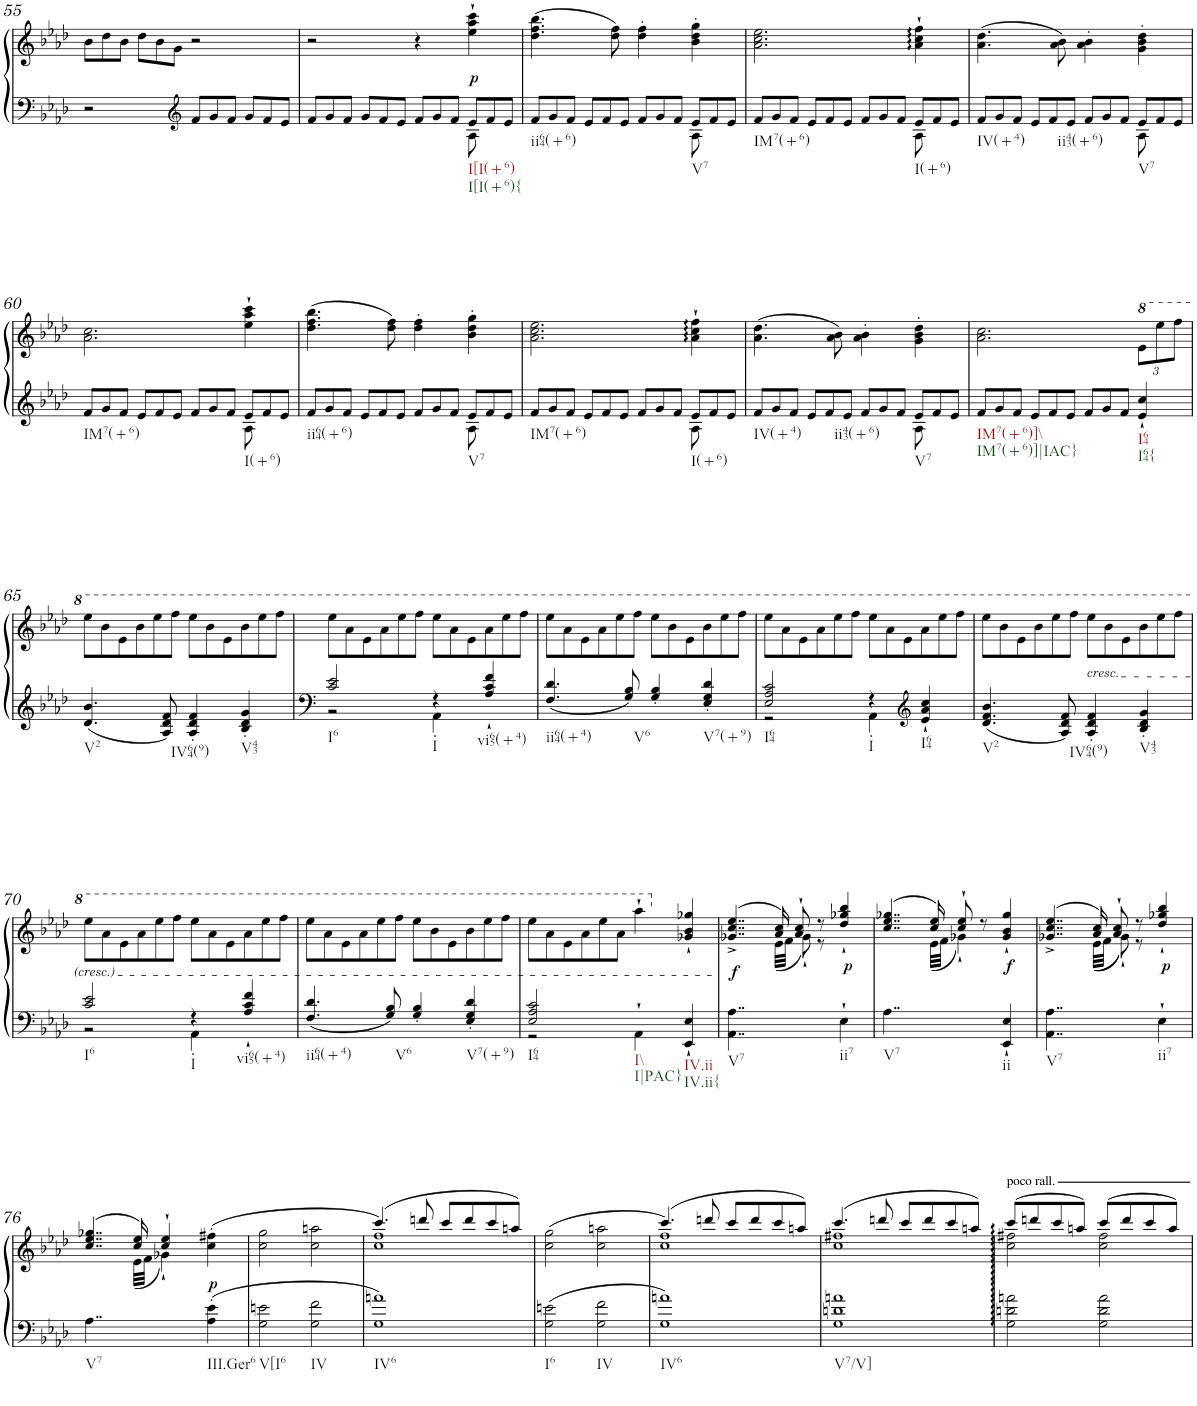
**kern	**kern	**dynam
*part1	*part1	*part1
*staff2	*staff1	*staff1/2
*I"Piano	*	*
*I'Pno.	*	*
!!LO:PB:g=z
*clefG2	*clefG2	*
*k[b-e-a-d-]	*k[b-e-a-d-]	*
*M4/4	*M4/4	*
*met(c)	*met(c)	*
*	*Xtuplet	*
=55	=55	=55
2r	12b-\L	.
.	12dd-\	.
.	12b-\J	.
.	12dd-\L	.
.	12b-\	.
.	12g\J	.
*clefG2	*	*
*Xtuplet	*	*
12f/L	2r	.
12g/	.	.
12f/J	.	.
12g/L	.	.
12f/	.	.
12e-/J	.	.
=56	=56	=56
*^	*	*
12f/L	2.ryy	2r	.
12g/	.	.	.
12f/J	.	.	.
12g/L	.	.	.
12f/	.	.	.
12e-/J	.	.	.
12f/L	.	4r	.
12g/	.	.	.
12f/J	.	.	.
!LO:TX:b:t=I[I(+6)	!	!	!
!LO:TX:b:t=I[I(+6){	!	!	!
!	!	!	!LO:DY:b
12e-/L	8A-\	4ee-\` 4aa-\` 4ccc\`	p
12f/	.	.	.
.	8ryy	.	.
12e-/J	.	.	.
=57	=57	=57	=57
!LO:TX:b:t=ii64(+6)	!	!	!
12f/L	2.ryy	(4.dd-\ 4.ff\ 4.bb-\	.
12g/	.	.	.
12f/J	.	.	.
12e-/L	.	.	.
12f/	.	.	.
.	.	8dd-\ 8ff\)	.
12e-/J	.	.	.
12f/L	.	4dd-\' 4ff\'	.
12g/	.	.	.
12f/J	.	.	.
!LO:TX:b:t=V7	!	!	!
12e-/L	8A-\	4b-\' 4dd-\' 4gg\'	.
12f/	.	.	.
.	8ryy	.	.
12e-/J	.	.	.
=58	=58	=58	=58
!LO:TX:b:t=IM7(+6)	!	!	!
12f/L	2.ryy	2.a-\ 2.cc\ 2.ee-\	.
12g/	.	.	.
12f/J	.	.	.
12e-/L	.	.	.
12f/	.	.	.
12e-/J	.	.	.
12f/L	.	.	.
12g/	.	.	.
12f/J	.	.	.
!LO:TX:b:t=I(+6)	!	!	!
12e-/L	8A-\	4a-\` 4cc\` 4ff\`	.
12f/	.	.	.
.	8ryy	.	.
12e-/J	.	.	.
=59	=59	=59	=59
!LO:TX:b:t=IV(+4)	!	!	!
12f/L	2.ryy	(4.a-\ 4.dd-\	.
12g/	.	.	.
12f/J	.	.	.
12e-/L	.	.	.
!LO:TX:b:t=ii43(+6)	!	!	!
12f/	.	.	.
.	.	8a-\ 8b-\)	.
12e-/J	.	.	.
12f/L	.	4a-\' 4b-\'	.
12g/	.	.	.
12f/J	.	.	.
!LO:TX:b:t=V7	!	!	!
12e-/L	8A-\	4g\' 4b-\' 4dd-\'	.
12f/	.	.	.
.	8ryy	.	.
12e-/J	.	.	.
!!LO:LB:g=z
=60	=60	=60	=60
!LO:TX:b:t=IM7(+6)	!	!	!
12f/L	2.ryy	2.a-\ 2.cc\	.
12g/	.	.	.
12f/J	.	.	.
12e-/L	.	.	.
12f/	.	.	.
12e-/J	.	.	.
12f/L	.	.	.
12g/	.	.	.
12f/J	.	.	.
!LO:TX:b:t=I(+6)	!	!	!
12e-/L	8A-\	4ee-\` 4aa-\` 4ccc\`	.
12f/	.	.	.
.	8ryy	.	.
12e-/J	.	.	.
=61	=61	=61	=61
!LO:TX:b:t=ii64(+6)	!	!	!
12f/L	2.ryy	(4.dd-\ 4.ff\ 4.bb-\	.
12g/	.	.	.
12f/J	.	.	.
12e-/L	.	.	.
12f/	.	.	.
.	.	8dd-\ 8ff\)	.
12e-/J	.	.	.
12f/L	.	4dd-\' 4ff\'	.
12g/	.	.	.
12f/J	.	.	.
!LO:TX:b:t=V7	!	!	!
12e-/L	8A-\	4b-\' 4dd-\' 4gg\'	.
12f/	.	.	.
.	8ryy	.	.
12e-/J	.	.	.
=62	=62	=62	=62
!LO:TX:b:t=IM7(+6)	!	!	!
12f/L	2.ryy	2.a-\ 2.cc\ 2.ee-\	.
12g/	.	.	.
12f/J	.	.	.
12e-/L	.	.	.
12f/	.	.	.
12e-/J	.	.	.
12f/L	.	.	.
12g/	.	.	.
12f/J	.	.	.
!LO:TX:b:t=I(+6)	!	!	!
12e-/L	8A-\	4a-\` 4cc\` 4ff\`	.
12f/	.	.	.
.	8ryy	.	.
12e-/J	.	.	.
=63	=63	=63	=63
!LO:TX:b:t=IV(+4)	!	!	!
12f/L	2.ryy	(4.a-\ 4.dd-\	.
12g/	.	.	.
12f/J	.	.	.
12e-/L	.	.	.
!LO:TX:b:t=ii43(+6)	!	!	!
12f/	.	.	.
.	.	8a-\ 8b-\)	.
12e-/J	.	.	.
12f/L	.	4a-\' 4b-\'	.
12g/	.	.	.
12f/J	.	.	.
!LO:TX:b:t=V7	!	!	!
12e-/L	8A-\	4g\' 4b-\' 4dd-\'	.
12f/	.	.	.
.	8ryy	.	.
12e-/J	.	.	.
*v	*v	*	*
=64	=64	=64
!LO:TX:b:t=IM7(+6)]\\	!	!
!LO:TX:b:t=IM7(+6)]|IAC}	!	!
12f/L	2.a-\ 2.cc\	.
12g/	.	.
12f/J	.	.
12e-/L	.	.
12f/	.	.
12e-/J	.	.
12f/L	.	.
12g/	.	.
12f/J	.	.
*	*tuplet	*
*	*Xbrackettup	*
!LO:TX:b:t=I64	!	!
!LO:TX:b:t=I64{	!	!
4e-/` 4cc/`	12ee-\L	.
.	12eee-\	.
.	12fff\J	.
!!LO:LB:g=z
=65	=65	=65
*	*Xtuplet	*
!LO:TX:b:t=V2	!	!
4.d-/ 4.b-/	12eee-\L	.
.	12bb-\	.
.	12ee-\	.
.	12bb-\	.
.	12eee-\	.
!LO:TX:b:t=IV64(9)	!	!
8A-/ 8d-/ 8f/	.	.
.	12fff\J	.
4A-/' 4d-/' 4f/'	12eee-\L	.
.	12bb-\	.
.	12ee-\	.
!LO:TX:b:t=V43	!	!
4B-/' 4d-/' 4g/'	12bb-\	.
.	12eee-\	.
.	12fff\J	.
=66	=66	=66
*^	*	*
!LO:TX:b:t=I6	!	!	!
2c/ 2e-/	2r	12eee-\L	.
.	.	12aa-\	.
.	.	12ee-\	.
.	.	12aa-\	.
.	.	12eee-\	.
.	.	12fff\J	.
!LO:TX:b:t=I	!	!	!
4r	4AA-'\	12eee-\L	.
.	.	12aa-\	.
.	.	12ee-\	.
!LO:TX:b:t=vi65(+4)	!	!	!
4A-/` 4c/` 4f/`	4ryy	12aa-\	.
.	.	12eee-\	.
.	.	12fff\J	.
*v	*v	*	*
=67	=67	=67
!LO:TX:b:t=ii64(+4)	!	!
4.F/ 4.d-/	12eee-\L	.
.	12aa-\	.
.	12ee-\	.
.	12aa-\	.
.	12eee-\	.
!LO:TX:b:t=V6	!	!
8G/ 8B-/	.	.
.	12fff\J	.
4G/' 4B-/'	12eee-\L	.
.	12bb-\	.
.	12ee-\	.
!LO:TX:b:t=V7(+9)	!	!
4E-/' 4G/' 4d-/'	12bb-\	.
.	12eee-\	.
.	12fff\J	.
=68	=68	=68
*^	*	*
!LO:TX:b:t=I64	!	!	!
2E-/ 2A-/ 2c/	2r	12eee-\L	.
.	.	12aa-\	.
.	.	12ee-\	.
.	.	12aa-\	.
.	.	12eee-\	.
.	.	12fff\J	.
!LO:TX:b:t=I	!	!	!
4r	4AA-'\	12eee-\L	.
.	.	12aa-\	.
.	.	12ee-\	.
*clefG2	*	*	*
!LO:TX:b:t=I64	!	!	!
4e-/` 4a-/` 4cc/`	4ryy	12aa-\	.
.	.	12eee-\	.
.	.	12fff\J	.
*v	*v	*	*
=69	=69	=69
!LO:TX:b:t=V2	!	!
4.d-/ 4.f/ 4.b-/	12eee-\L	.
.	12bb-\	.
.	12ee-\	.
.	12bb-\	.
.	12eee-\	.
!LO:TX:b:t=IV64(9)	!	!
8A-/ 8d-/ 8f/	.	.
.	12fff\J	.
!	!LO:TX:b:i:t=cresc.	!
4A-/' 4d-/' 4f/'	12eee-\L	.
.	12bb-\	.
.	12ee-\	.
!LO:TX:b:t=V43	!	!
4B-/' 4d-/' 4g/'	12bb-\	.
.	12eee-\	.
.	12fff\J	.
!!LO:LB:g=z
=70	=70	=70
*^	*	*
!LO:TX:b:t=I6	!	!	!
2c/ 2e-/	2r	12eee-\L	.
.	.	12aa-\	.
.	.	12ee-\	.
.	.	12aa-\	.
.	.	12eee-\	.
.	.	12fff\J	.
!LO:TX:b:t=I	!	!	!
4r	4AA-'\	12eee-\L	.
.	.	12aa-\	.
.	.	12ee-\	.
!LO:TX:b:t=vi65(+4)	!	!	!
4A-/` 4c/` 4f/`	4ryy	12aa-\	.
.	.	12eee-\	.
.	.	12fff\J	.
*v	*v	*	*
=71	=71	=71
!LO:TX:b:t=ii64(+4)	!	!
4.F/ 4.d-/	12eee-\L	.
.	12aa-\	.
.	12ee-\	.
.	12aa-\	.
.	12eee-\	.
!LO:TX:b:t=V6	!	!
8G/ 8B-/	.	.
.	12fff\J	.
4G/' 4B-/'	12eee-\L	.
.	12bb-\	.
.	12ee-\	.
!LO:TX:b:t=V7(+9)	!	!
4E-/' 4G/' 4d-/'	12bb-\	.
.	12eee-\	.
.	12fff\J	.
=72	=72	=72
*^	*	*
!LO:TX:b:t=I64	!	!	!
2E-/ 2A-/ 2c/	2r	12eee-\L	.
.	.	12aa-\	.
.	.	12ee-\	.
.	.	12aa-\	.
.	.	12eee-\	.
.	.	12aa-\J	.
!LO:TX:b:t=I\\	!	!	!
!LO:TX:b:t=I|PAC}	!	!	!
4AA-`\	2ryy	4aaa-`\	.
!LO:TX:b:t=IV.ii	!	!	!
!LO:TX:b:t=IV.ii{	!	!	!
4EE-/` 4E-/`	.	4g-X/` 4b-/` 4gg-X/`	.
*v	*v	*	*
=73	=73	=73
*	*^	*
!LO:TX:b:t=V7	!	!	!
!	!	!	!LO:DY:b
4..AA-\ 4..A-\	(4..g-X/^ 4..cc/^ 4..ee-/^	4..ryy	f
16ryy	16a-/ 16cc/)	(32e-\LLL	.
.	.	32f\JJJ	.
8ryy	8a-/` 8cc/`	8g-`\)	.
8ryy	8r	8r	.
!LO:TX:b:t=ii7	!	!	!
!	!	!	!LO:DY:b
4E-`\	4dd-/` 4gg-X/` 4bb-/`	4ryy	p
=74	=74	=74	=74
!LO:TX:b:t=V7	!	!	!
4..A-\	(4..cc/ 4..ee-/ 4..gg-X/	4..ryy	.
16ryy	16cc/ 16ee-/)	(32e-\LLL	.
.	.	32f\JJJ	.
8ryy	8cc/` 8ee-/`	4g-X`\)	.
8ryy	8r	.	.
!LO:TX:b:t=ii	!	!	!
!	!	!	!LO:DY:b
4EE-/` 4E-/`	4g-/` 4b-/` 4gg-/`	4ryy	f
=75	=75	=75	=75
!LO:TX:b:t=V7	!	!	!
4..AA-\ 4..A-\	(4..g-X/^ 4..cc/^ 4..ee-/^	4..ryy	.
16ryy	16a-/ 16cc/)	((32e-\LLL	.
.	.	32f\JJJ	.
8ryy	8a-/` 8cc/`	8g-`\))	.
8ryy	8r	8r	.
!LO:TX:b:t=ii7	!	!	!
!	!	!	!LO:DY:b
4E-`\	4dd-/` 4gg-X/` 4bb-/`	4ryy	p
!!LO:LB:g=z	!!
=76	=76	=76	=76
!LO:TX:b:t=V7	!	!	!
4..A-\	(4..cc/ 4..ee-/ 4..gg-X/	4..ryy	.
16ryy	16cc/ 16ee-/)	(32e-\LLL	.
.	.	32f\JJJ	.
8ryy	4cc/` 4ee-/`	4g-X`\)	.
8ryy	.	.	.
!LO:TX:b:t=III.Ger6	!	!	!
!	!	!	!LO:DY:b
4A-\' 4e-\'	(>4cc\' 4ff#X\'	4ryy	p
=77	=77	=77	=77
!LO:TX:b:t=V[I6	!	!	!
*	*v	*v	*
2G\ 2en\	2cc\ 2gg\	.
!LO:TX:b:t=IV	!	!
2G\ 2f\	2cc\ 2aan\	.
=78	=78	=78
*	*^	*
!LO:TX:b:t=IV6	!	!	!
1G 1an	(4.ccc/)	1cc 1ff	.
.	8dddn/	.	.
.	8ccc/L	.	.
.	8ddd/	.	.
.	8ccc/	.	.
.	8aan/J)	.	.
*	*v	*v	*
=79	=79	=79
!LO:TX:b:t=I6	!	!
2G\ 2en\	(2cc\ 2gg\	.
!LO:TX:b:t=IV	!	!
2G\ 2f\	2cc\ 2aan\	.
=80	=80	=80
*	*^	*
!LO:TX:b:t=IV6	!	!	!
1G 1an	(4.ccc/)	1cc 1ff	.
.	8dddn/	.	.
.	8ccc/L	.	.
.	8ddd/	.	.
.	8ccc/	.	.
.	8aan/J)	.	.
=81	=81	=81	=81
!LO:TX:b:t=V7/V]	!	!	!
1G 1dn 1an	(4.ccc/	1cc 1ff#X	.
.	8dddn/	.	.
.	8ccc/L	.	.
.	8ddd/	.	.
.	8ccc/	.	.
.	8aan/J)	.	.
=82	=82	=82	=82
!	!LO:TX:a:t=poco rall.	!	!
2G\ 2dn\ 2an\	(>8ccc/L	2cc\ 2ff#X\	.
.	8dddn/	.	.
.	8ccc/	.	.
.	8aan/J)	.	.
2G\ 2d\ 2a\	(>8ccc/L	2cc\ 2ff#\	.
.	8ddd/	.	.
.	8ccc/	.	.
.	8aa/J)	.	.
*	*v	*v	*
=	=	=
*-	*-	*-
